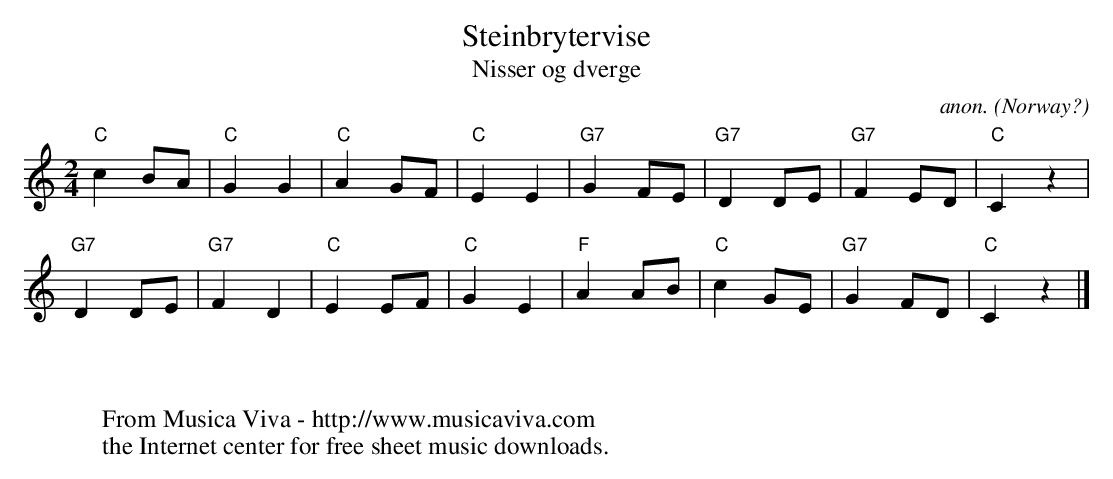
X:1
T:Steinbrytervise
T:Nisser og dverge
C:anon.
O:Norway?
M:2/4
L:1/8
K:C
"C"c2BA|"C"G2G2|"C"A2GF|"C"E2E2|"G7"G2FE|"G7"D2DE|"G7"F2ED|"C"C2 z2|
"G7"D2DE|"G7"F2D2|"C"E2EF|"C"G2E2|"F"A2AB|"C"c2GE|"G7"G2FD|"C"C2 z2|]
W:
W:
W:  From Musica Viva - http://www.musicaviva.com
W:  the Internet center for free sheet music downloads.
